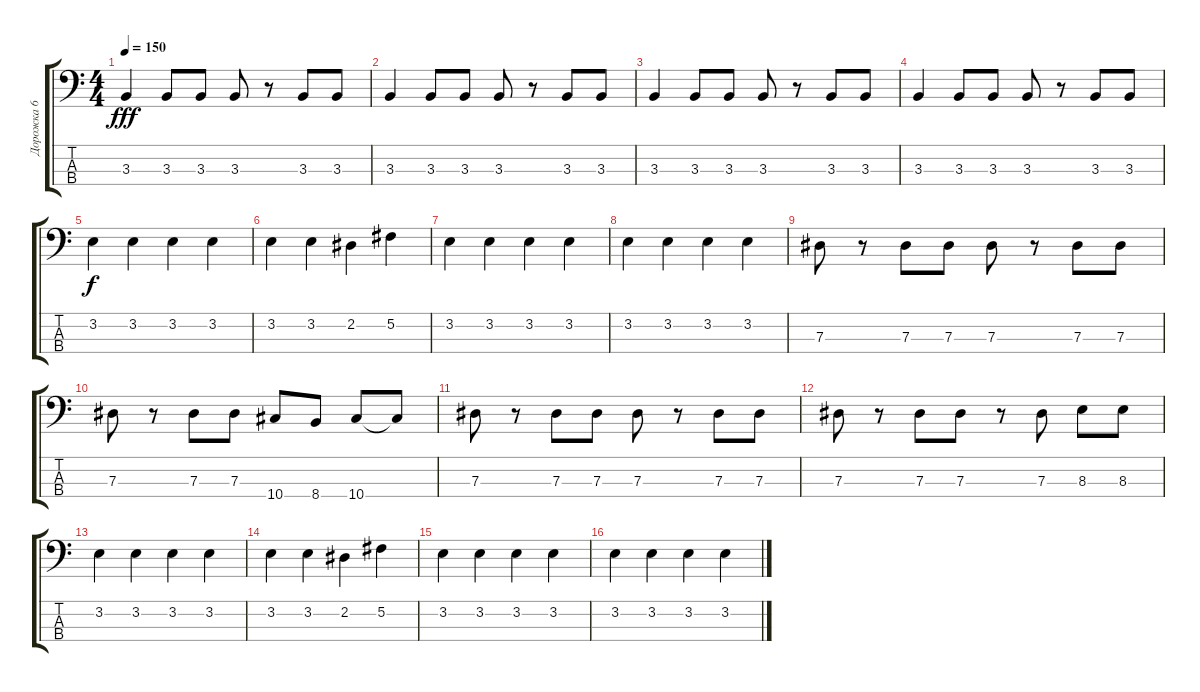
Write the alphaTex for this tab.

\track ("Дорожка 6" "Дорожка 6") {instrument electricbassfinger}
\staff {score tabs}
\tuning (Gb2 Db2 Ab1 Eb1) {hide}
\ts (4 4)
\tempo 150
\clef f4
\ks c
3.3.4{dy fff} 3.3.8 3.3.8 3.3.8 r.8 3.3.8 3.3.8 |
3.3.4 3.3.8 3.3.8 3.3.8 r.8 3.3.8 3.3.8 |
3.3.4 3.3.8 3.3.8 3.3.8 r.8 3.3.8 3.3.8 |
3.3.4 3.3.8 3.3.8 3.3.8 r.8 3.3.8 3.3.8 |
3.2.4{dy f} 3.2.4 3.2.4 3.2.4 |
3.2.4 3.2.4 2.2.4 5.2.4 |
3.2.4 3.2.4 3.2.4 3.2.4 |
3.2.4 3.2.4 3.2.4 3.2.4 |
7.3.8 r.8 7.3.8 7.3.8 7.3.8 r.8 7.3.8 7.3.8 |
7.3.8 r.8 7.3.8 7.3.8 10.4.8 8.4.8 10.4.8 10.4{t}.8 |
7.3.8 r.8 7.3.8 7.3.8 7.3.8 r.8 7.3.8 7.3.8 |
7.3.8 r.8 7.3.8 7.3.8 r.8 7.3.8 8.3.8 8.3.8 |
3.2.4 3.2.4 3.2.4 3.2.4 |
3.2.4 3.2.4 2.2.4 5.2.4 |
3.2.4 3.2.4 3.2.4 3.2.4 |
3.2.4 3.2.4 3.2.4 3.2.4
